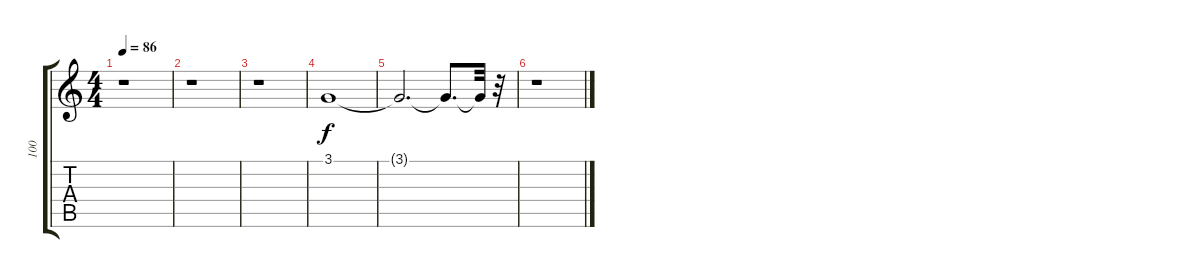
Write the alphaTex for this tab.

\track ("100" "100") {instrument fx4atmosphere}
\staff {score tabs}
\tuning (E4 B3 G3 D3 A2 E2) {hide}
\ts (4 4)
\tempo 86
\clef g2
\ks c
r.1{dy f} |
r.1 |
r.1 |
3.1.1 |
3.1{t}.2{d} 3.1{t}.8{d} 3.1{t}.32 r.32 |
r.1
